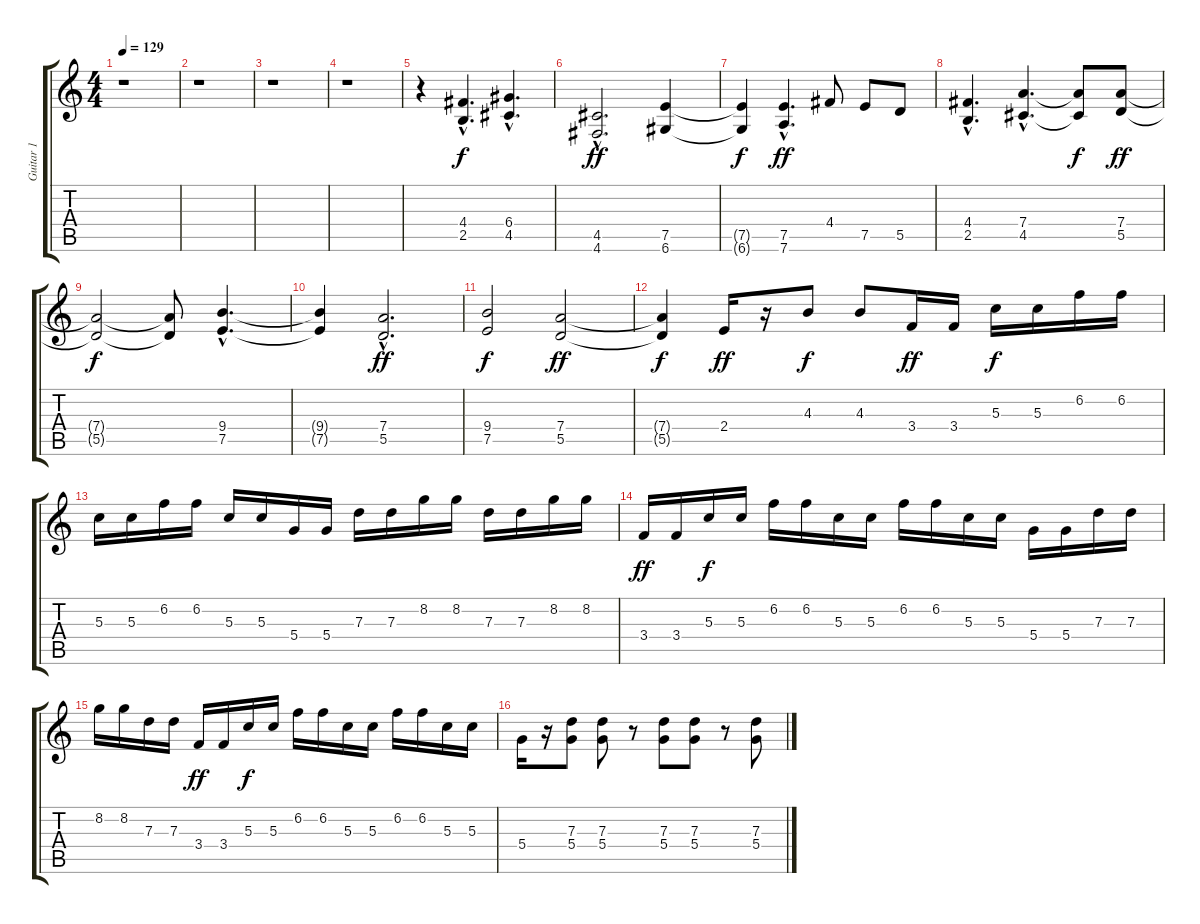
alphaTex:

\track ("Guitar 1" "Guitar 1") {instrument distortionguitar}
\staff {score tabs}
\tuning (E4 B3 G3 D3 A2 D2) {hide}
\ts (4 4)
\tempo 129
\clef g2
\ks c
r.1{dy f} |
r.1 |
r.1 |
r.1 |
r.4 (4.4{hac} 2.5{hac}).4{d balance 16} (6.4{hac} 4.5{hac}).4{d} |
(4.5{hac} 4.6{hac}).2{d dy ff} (7.5 6.6).4 |
(7.5{t} 6.6{t}).4{dy f} (7.5{hac} 7.6{hac}).4{d dy ff} 4.4.8 7.5.8 5.5.8 |
(4.4{hac} 2.5{hac}).4{d} (7.4{hac} 4.5{hac}).4{d} (7.4{t} 4.5{t}).8{dy f} (7.4 5.5).8{dy ff} |
(7.4{t} 5.5{t}).2{dy f} (7.4{t} 5.5{t}).8 (9.4{hac} 7.5{hac}).4{d} |
(9.4{t} 7.5{t}).4 (7.4{hac} 5.5{hac}).2{d dy ff} |
(9.4 7.5).2{dy f} (7.4 5.5).2{dy ff} |
(7.4{t} 5.5{t}).4{dy f} 2.4.16{dy ff} r.16 4.3.8{dy f} 4.3.8 3.4.16{dy ff volume 16 balance 8 instrument distortionguitar} 3.4.16 5.3.16{dy f} 5.3.16 6.2.16 6.2.16 |
5.3.16 5.3.16 6.2.16 6.2.16 5.3.16 5.3.16 5.4.16 5.4.16 7.3.16 7.3.16 8.2.16 8.2.16 7.3.16 7.3.16 8.2.16 8.2.16 |
3.4.16{dy ff} 3.4.16 5.3.16{dy f} 5.3.16 6.2.16 6.2.16 5.3.16 5.3.16 6.2.16 6.2.16 5.3.16 5.3.16 5.4.16 5.4.16 7.3.16 7.3.16 |
8.2.16 8.2.16 7.3.16 7.3.16 3.4.16{dy ff} 3.4.16 5.3.16{dy f} 5.3.16 6.2.16 6.2.16 5.3.16 5.3.16 6.2.16 6.2.16 5.3.16 5.3.16 |
5.4.16{balance 16} r.16 (7.3 5.4).8 (7.3 5.4).8 r.8 (7.3 5.4).8 (7.3 5.4).8 r.8 (7.3 5.4).8
